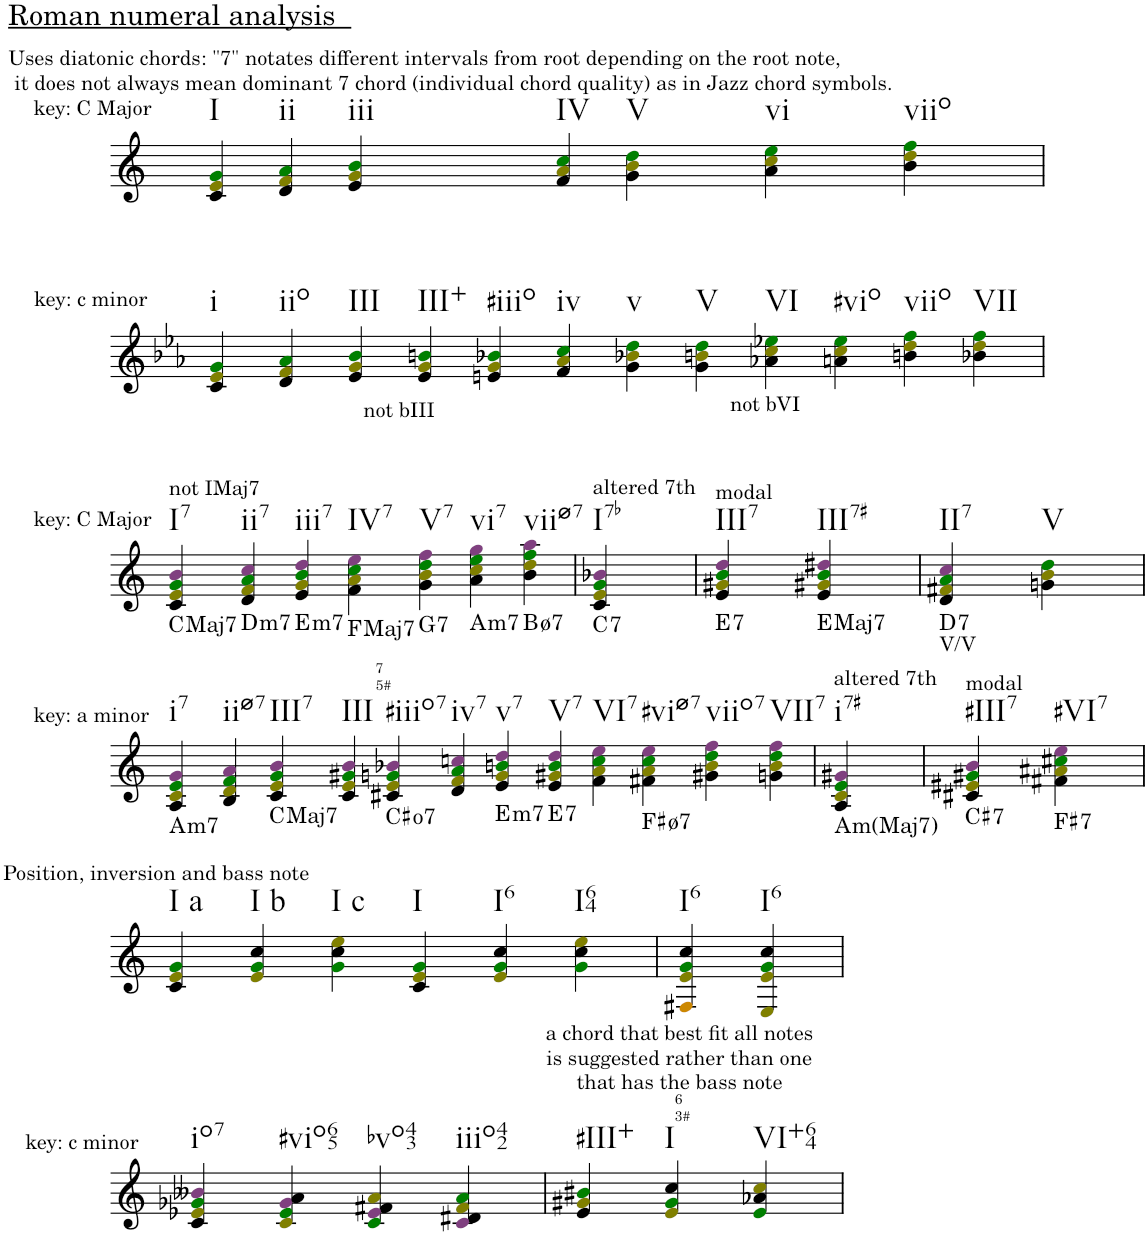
**kern	**harte
*part1	*part1
*staff1	*
*I"Piano	*
*I'Pno.	*
*clefG2	*
*k[]	*
*M4/4	*
=1	=1
!LO:TX:a:t=key&colon; C Major	!
!LO:TX:a:t=Uses diatonic chords&colon; "7" notates different intervals from root depending on the root note,	!
!LO:TX:a:t=it does not always mean dominant 7 chord (individual chord quality) as in Jazz chord symbols.	!
!LO:TX:a:t=Roman numeral analysis	!
4c/ 4ei/ 4gj/	.
4d/ 4fi/ 4aj/	.
4e/ 4gi/ 4bj/	.
4ryy	.
4ryy	.
4f/ 4ai/ 4ccj/	.
4g\ 4bi\ 4ddj\	.
4ryy	.
4a\ 4cci\ 4eej\	.
4ryy	.
4b\ 4ddi\ 4ffj\	.
4ryy	.
!!LO:LB:g=z
=2	=2
*k[b-e-a-]	*
!LO:TX:a:t=key&colon; c minor	!
4c/ 4e-i/ 4gj/	.
4d/ 4fi/ 4a-j/	.
!LO:TX:b:t=not bIII	!
4e-/ 4gi/ 4b-j/	.
4e-/ 4gi/ 4bnj/	.
4en/ 4gi/ 4b-Xj/	.
4f/ 4a-i/ 4ccj/	.
4g\ 4b-Xi\ 4ddj\	.
4g\ 4bni\ 4ddj\	.
!LO:TX:b:t=not bVI	!
4a-X\ 4cci\ 4ee-Xj\	.
4an\ 4cci\ 4ee-j\	.
4bn\ 4ddi\ 4ffj\	.
4b-X\ 4ddi\ 4ffj\	.
!!LO:LB:g=z
=3	=3
*k[]	*
!LO:TX:a:t=not IMaj7	!
!LO:TX:a:t=key&colon; C Major	!
!	!LO:H:kt=Maj7
4c/ 4ei/ 4gj/ 4bZ/	C:maj7
!	!LO:H:kt=m7
4d/ 4fi/ 4aj/ 4ccZ/	D:min7
!	!LO:H:kt=m7
4e/ 4gi/ 4bj/ 4ddZ/	E:min7
!	!LO:H:kt=Maj7
4f\ 4ai\ 4ccj\ 4eeZ\	F:maj7
!	!LO:H:kt=7
4g\ 4bi\ 4ddj\ 4ffZ\	G:7
!	!LO:H:kt=m7
4a\ 4cci\ 4eej\ 4ggZ\	A:min7
!	!LO:H:kt=7
4b\ 4ddi\ 4ffj\ 4aaZ\	B:hdim7
=4	=4
!LO:TX:a:t=altered 7th	!LO:H:kt=7
4c/ 4ei/ 4gj/ 4b-XZ/	C:7
4ryy	.
=5	=5
!LO:TX:a:t=modal	!LO:H:kt=7
4e/ 4g#Xi/ 4bj/ 4ddZ/	E:7
4ryy	.
!	!LO:H:kt=Maj7
4e/ 4g#Xi/ 4bj/ 4dd#XZ/	E:maj7
4ryy	.
=6	=6
!LO:TX:b:t=V/V	!LO:H:kt=7
4d/ 4f#Xi/ 4aj/ 4ccZ/	D:7
4ryy	.
4gn\ 4bi\ 4ddj\	.
4ryy	.
!!LO:LB:g=z
=7	=7
!LO:TX:a:t=key&colon; a minor	!LO:H:kt=m7
4A/ 4ci/ 4ej/ 4gZ/	A:min7
4B/ 4di/ 4fj/ 4aZ/	.
!	!LO:H:kt=Maj7
4c/ 4ei/ 4gj/ 4bZ/	C:maj7
!LO:TX:a:t=7	!
!LO:TX:a:t=5#	!
4c/ 4ei/ 4g#Xj/ 4bZ/	.
!	!LO:H:kt=7
4c#X/ 4ei/ 4gnj/ 4b-XZ/	C#:dim7
4d/ 4fi/ 4aj/ 4ccnZ/	.
!	!LO:H:kt=m7
4e/ 4gi/ 4bnj/ 4ddZ/	E:min7
!	!LO:H:kt=7
4e/ 4g#Xi/ 4bj/ 4ddZ/	E:7
4f\ 4ai\ 4ccj\ 4eeZ\	.
!	!LO:H:kt=7
4f#X\ 4ai\ 4ccj\ 4eeZ\	F#:hdim7
4g#X\ 4bi\ 4ddj\ 4ffZ\	.
4gn\ 4bi\ 4ddj\ 4ffZ\	.
=8	=8
!LO:TX:a:t=altered 7th	!LO:H:kt=mMaj7
4A/ 4ci/ 4ej/ 4g#XZ/	A:minmaj7
4ryy	.
=9	=9
!LO:TX:a:t=modal	!LO:H:kt=7
4c#X/ 4e#Xi/ 4g#Xj/ 4bZ/	C#:7
4ryy	.
!	!LO:H:kt=7
4f#X\ 4a#Xi\ 4cc#Xj\ 4eeZ\	F#:7
4ryy	.
!!LO:LB:g=z
=10	=10
*k[]	*
!LO:TX:a:t=Position, inversion and bass note	!
4c/ 4ei/ 4gj/	.
4ei/ 4gj/ 4cc/	.
4gj\ 4cc\ 4eei\	.
4c/ 4ei/ 4gj/	.
4ei/ 4gj/ 4cc/	.
4gj\ 4cc\ 4eei\	.
=11	=11
!LO:TX:b:t=a chord that best fit all notes	!
!LO:TX:b:t=is suggested rather than one	!
!LO:TX:b:t=that has the bass note	!
4F#XV/ 4ei/ 4gj/ 4cc/	.
4Ei/ 4ei/ 4gj/ 4cc/	.
!!LO:LB:g=z
=12	=12
!LO:TX:a:t=key&colon; c minor	!
4c/ 4e-Xi/ 4g-Xj/ 4b--XZ/	.
4ci/ 4e-j/ 4g-Z/ 4a/	.
4cj/ 4e-Z/ 4f#X/ 4ai/	.
4cZ/ 4d#X/ 4f#i/ 4aj/	.
=13	=13
4e/ 4g#Xi/ 4b#Xj/	.
!LO:TX:a:t=6	!
!LO:TX:a:t=3#	!
4ei/ 4g#j/ 4cc/	.
4ej/ 4a-X/ 4cci/	.
=	=
*-	*-
